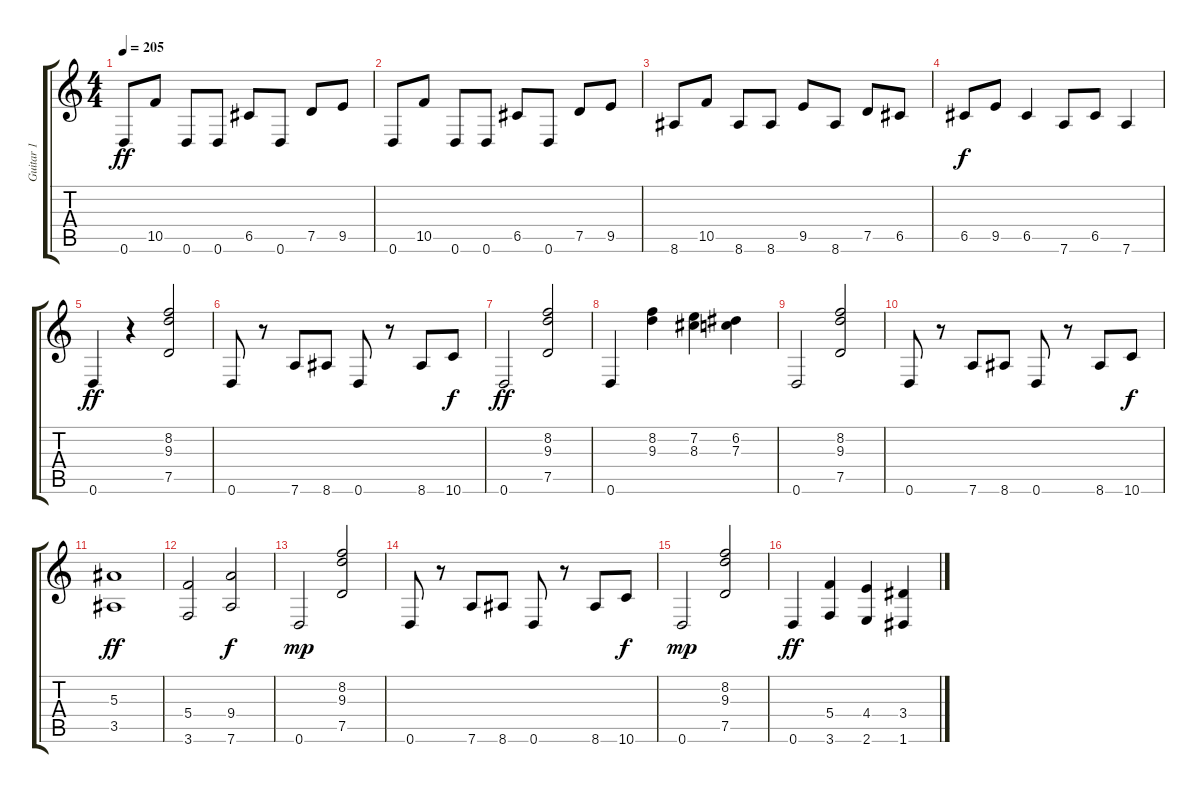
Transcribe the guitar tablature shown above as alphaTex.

\track ("Guitar 1" "Guitar 1") {instrument distortionguitar}
\staff {score tabs}
\tuning (D4 A3 F3 C3 G2 D2) {hide}
\ts (4 4)
\tempo 205
\clef g2
\ks c
0.6.8{dy ff} 10.5.8 0.6.8 0.6.8 6.5.8 0.6.8 7.5.8 9.5.8 |
0.6.8 10.5.8 0.6.8 0.6.8 6.5.8 0.6.8 7.5.8 9.5.8 |
8.6.8 10.5.8 8.6.8 8.6.8 9.5.8 8.6.8 7.5.8 6.5.8 |
6.5.8{dy f} 9.5.8 6.5.4 7.6.8 6.5.8 7.6.4 |
0.6.4{dy ff} r.4 (8.2 9.3 7.5).2 |
0.6.8 r.8 7.6.8 8.6.8 0.6.8 r.8 8.6.8 10.6.8{dy f} |
0.6.2{dy ff} (8.2 9.3 7.5).2 |
0.6.4 (8.2 9.3).4 (7.2 8.3).4 (6.2 7.3).4 |
0.6.2 (8.2 9.3 7.5).2 |
0.6.8 r.8 7.6.8 8.6.8 0.6.8 r.8 8.6.8 10.6.8{dy f} |
(5.3 3.5).1{dy ff} |
(5.4 3.6).2 (9.4 7.6).2{dy f} |
0.6.2{dy mp} (8.2 9.3 7.5).2 |
0.6.8 r.8 7.6.8 8.6.8 0.6.8 r.8 8.6.8 10.6.8{dy f} |
0.6.2{dy mp} (8.2 9.3 7.5).2 |
0.6.4{dy ff} (5.4 3.6).4 (4.4 2.6).4 (3.4 1.6).4
